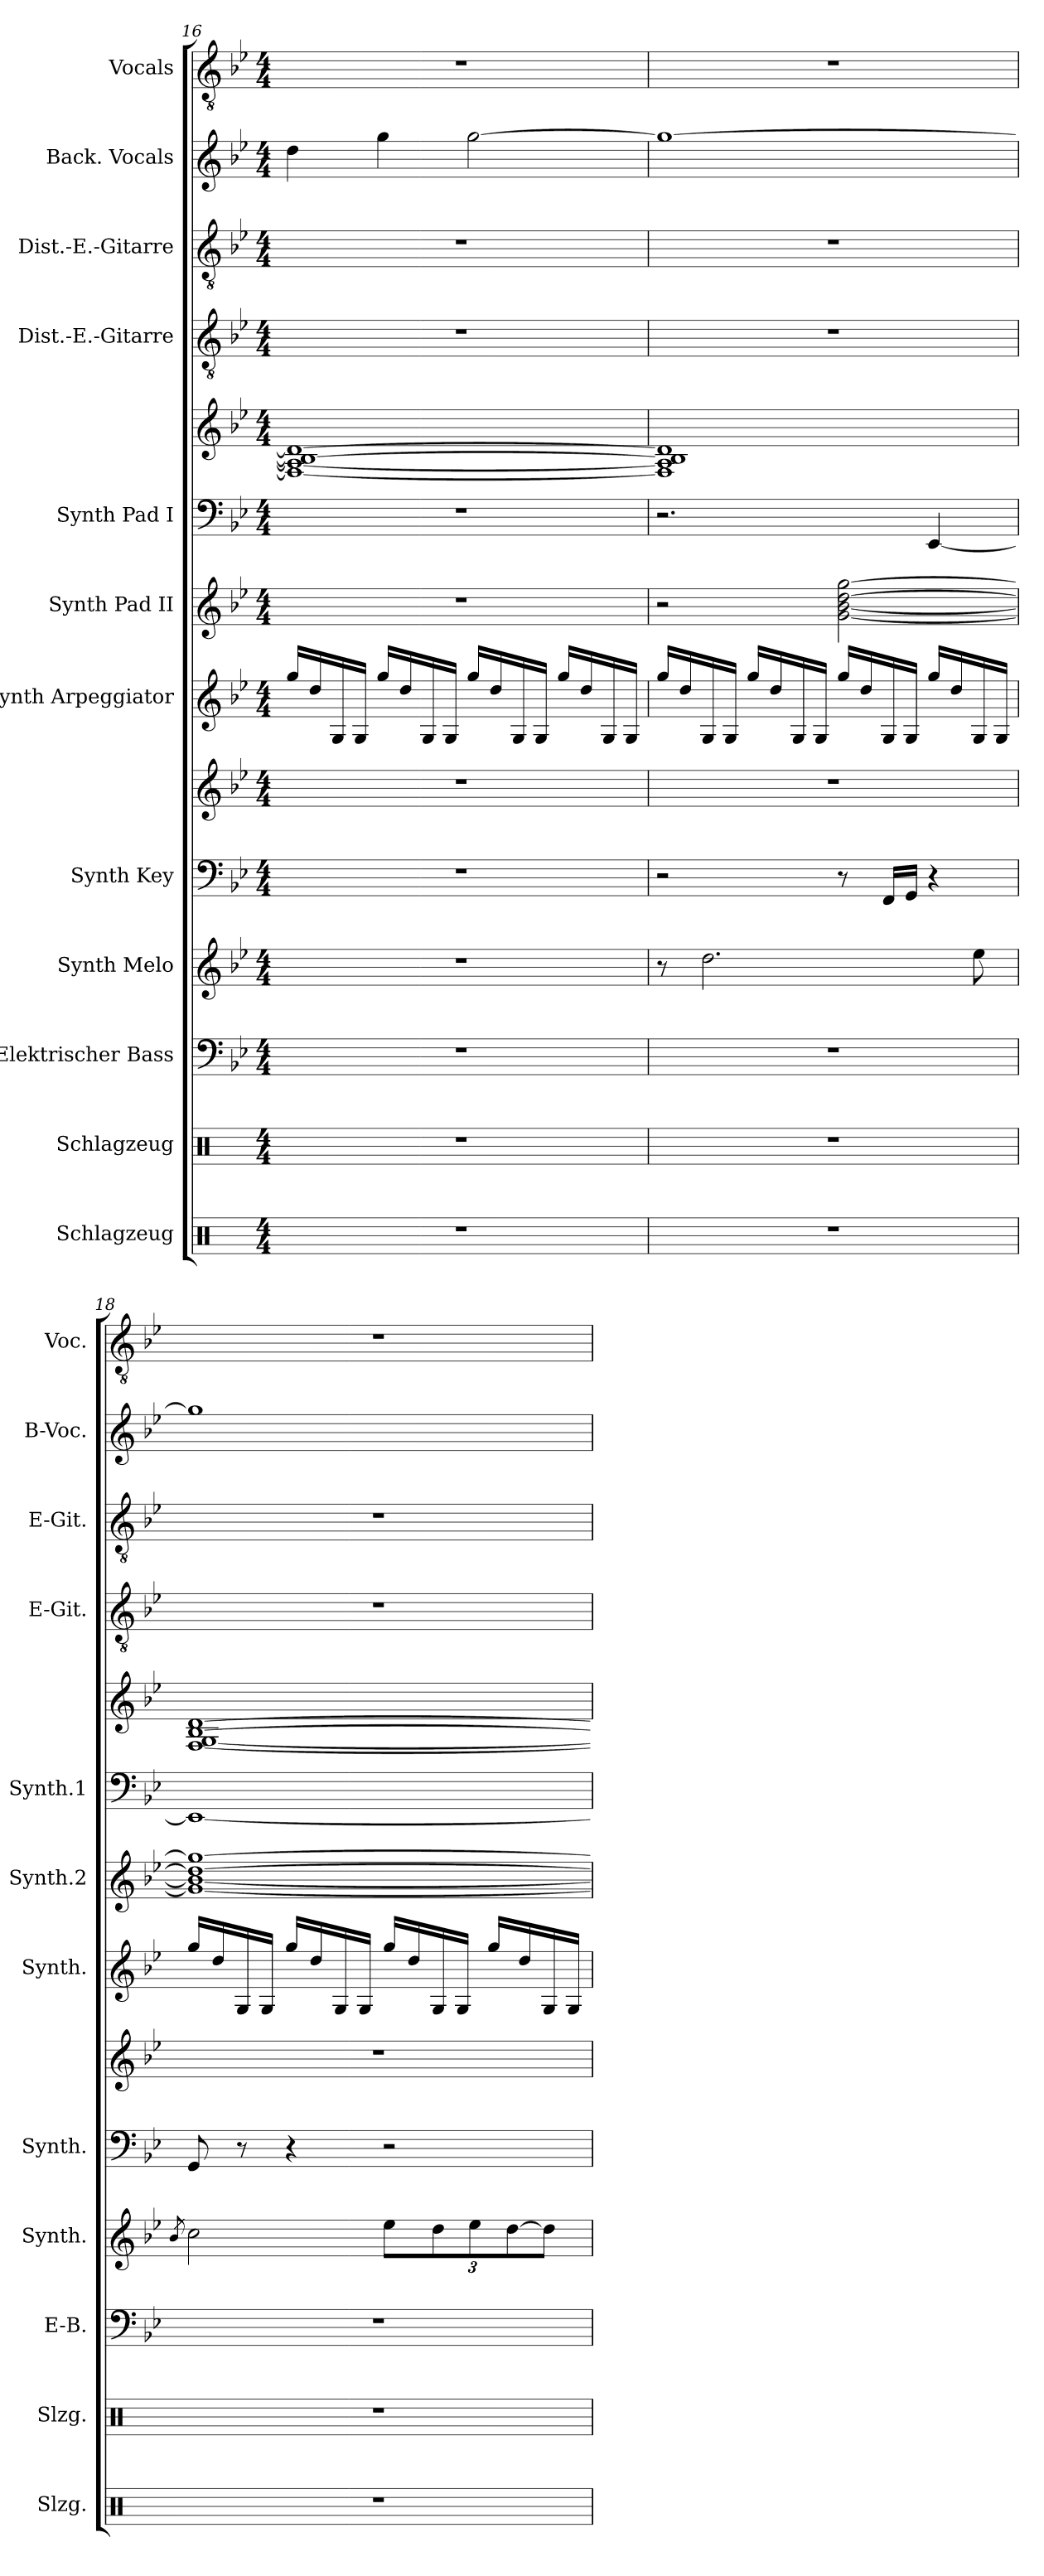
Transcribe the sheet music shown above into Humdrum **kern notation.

**kern	**kern	**kern	**kern	**kern	**kern	**kern	**kern	**kern	**kern	**kern	**kern	**kern	**kern
*part12	*part11	*part10	*part9	*part8	*part8	*part7	*part6	*part5	*part5	*part4	*part3	*part2	*part1
*staff14	*staff13	*staff12	*staff11	*staff10	*staff9	*staff8	*staff7	*staff6	*staff5	*staff4	*staff3	*staff2	*staff1
*I"Schlagzeug	*I"Schlagzeug	*I"Elektrischer Bass	*I"Synth Melo	*I"Synth Key	*	*I"Synth Arpeggiator	*I"Synth Pad II	*I"Synth Pad I	*	*I"Dist.-E.-Gitarre	*I"Dist.-E.-Gitarre	*I"Back. Vocals	*I"Vocals
*I'Slzg.	*I'Slzg.	*I'E-B.	*I'Synth.	*I'Synth.	*	*I'Synth.	*I'Synth.2	*I'Synth.1	*	*I'E-Git.	*I'E-Git.	*I'B-Voc.	*I'Voc.
*clefX	*clefX	*clefF4	*clefG2	*clefF4	*clefG2	*clefG2	*clefG2	*clefF4	*clefG2	*clefGv2	*clefGv2	*clefG2	*clefGv2
*	*	*ITrd7c12	*	*	*	*	*	*	*	*	*	*	*
*k[]	*k[]	*k[b-e-]	*k[b-e-]	*k[b-e-]	*k[b-e-]	*k[b-e-]	*k[b-e-]	*k[b-e-]	*k[b-e-]	*k[b-e-]	*k[b-e-]	*k[b-e-]	*k[b-e-]
*M4/4	*M4/4	*M4/4	*M4/4	*M4/4	*M4/4	*M4/4	*M4/4	*M4/4	*M4/4	*M4/4	*M4/4	*M4/4	*M4/4
=16	=16	=16	=16	=16	=16	=16	=16	=16	=16	=16	=16	=16	=16
1r	1r	1r	1r	1r	1r	16gg/LL	1r	1r	1F_ 1A_ 1B-_ 1d_	1r	1r	4dd\	1r
.	.	.	.	.	.	16dd/	.	.	.	.	.	.	.
.	.	.	.	.	.	16G/	.	.	.	.	.	.	.
.	.	.	.	.	.	16G/JJ	.	.	.	.	.	.	.
.	.	.	.	.	.	16gg/LL	.	.	.	.	.	4gg\	.
.	.	.	.	.	.	16dd/	.	.	.	.	.	.	.
.	.	.	.	.	.	16G/	.	.	.	.	.	.	.
.	.	.	.	.	.	16G/JJ	.	.	.	.	.	.	.
.	.	.	.	.	.	16gg/LL	.	.	.	.	.	[2gg\	.
.	.	.	.	.	.	16dd/	.	.	.	.	.	.	.
.	.	.	.	.	.	16G/	.	.	.	.	.	.	.
.	.	.	.	.	.	16G/JJ	.	.	.	.	.	.	.
.	.	.	.	.	.	16gg/LL	.	.	.	.	.	.	.
.	.	.	.	.	.	16dd/	.	.	.	.	.	.	.
.	.	.	.	.	.	16G/	.	.	.	.	.	.	.
.	.	.	.	.	.	16G/JJ	.	.	.	.	.	.	.
!!LO:PB:g=z
=17	=17	=17	=17	=17	=17	=17	=17	=17	=17	=17	=17	=17	=17
1r	1r	1r	8r	2r	1r	16gg/LL	2r	2.r	1F] 1A] 1B-] 1d]	1r	1r	1gg_	1r
.	.	.	.	.	.	16dd/	.	.	.	.	.	.	.
.	.	.	2.dd\	.	.	16G/	.	.	.	.	.	.	.
.	.	.	.	.	.	16G/JJ	.	.	.	.	.	.	.
.	.	.	.	.	.	16gg/LL	.	.	.	.	.	.	.
.	.	.	.	.	.	16dd/	.	.	.	.	.	.	.
.	.	.	.	.	.	16G/	.	.	.	.	.	.	.
.	.	.	.	.	.	16G/JJ	.	.	.	.	.	.	.
.	.	.	.	8r	.	16gg/LL	[2g\ [2b-\ [2dd\ [2gg\	.	.	.	.	.	.
.	.	.	.	.	.	16dd/	.	.	.	.	.	.	.
.	.	.	.	16FF/LL	.	16G/	.	.	.	.	.	.	.
.	.	.	.	16GG/JJ	.	16G/JJ	.	.	.	.	.	.	.
.	.	.	.	4r	.	16gg/LL	.	[4EE-/	.	.	.	.	.
.	.	.	.	.	.	16dd/	.	.	.	.	.	.	.
.	.	.	8ee-\	.	.	16G/	.	.	.	.	.	.	.
.	.	.	.	.	.	16G/JJ	.	.	.	.	.	.	.
=18	=18	=18	=18	=18	=18	=18	=18	=18	=18	=18	=18	=18	=18
.	.	.	8qb-/	.	.	.	.	.	.	.	.	.	.
1r	1r	1r	2cc\	8GG/	1r	16gg/LL	1g_ 1b-_ 1dd_ 1gg_	1EE-_	[1F [1G [1B- [1d	1r	1r	1gg]	1r
.	.	.	.	.	.	16dd/	.	.	.	.	.	.	.
.	.	.	.	8r	.	16G/	.	.	.	.	.	.	.
.	.	.	.	.	.	16G/JJ	.	.	.	.	.	.	.
.	.	.	.	4r	.	16gg/LL	.	.	.	.	.	.	.
.	.	.	.	.	.	16dd/	.	.	.	.	.	.	.
.	.	.	.	.	.	16G/	.	.	.	.	.	.	.
.	.	.	.	.	.	16G/JJ	.	.	.	.	.	.	.
.	.	.	8ee-\L	2r	.	16gg/LL	.	.	.	.	.	.	.
.	.	.	.	.	.	16dd/	.	.	.	.	.	.	.
*	*	*	*Xbrackettup	*	*	*	*	*	*	*	*	*	*
.	.	.	12dd\	.	.	16G/	.	.	.	.	.	.	.
.	.	.	.	.	.	16G/JJ	.	.	.	.	.	.	.
.	.	.	12ee-\	.	.	.	.	.	.	.	.	.	.
.	.	.	.	.	.	16gg/LL	.	.	.	.	.	.	.
.	.	.	[12dd\	.	.	.	.	.	.	.	.	.	.
.	.	.	.	.	.	16dd/	.	.	.	.	.	.	.
.	.	.	8dd\J]	.	.	16G/	.	.	.	.	.	.	.
.	.	.	.	.	.	16G/JJ	.	.	.	.	.	.	.
=	=	=	=	=	=	=	=	=	=	=	=	=	=
*-	*-	*-	*-	*-	*-	*-	*-	*-	*-	*-	*-	*-	*-
